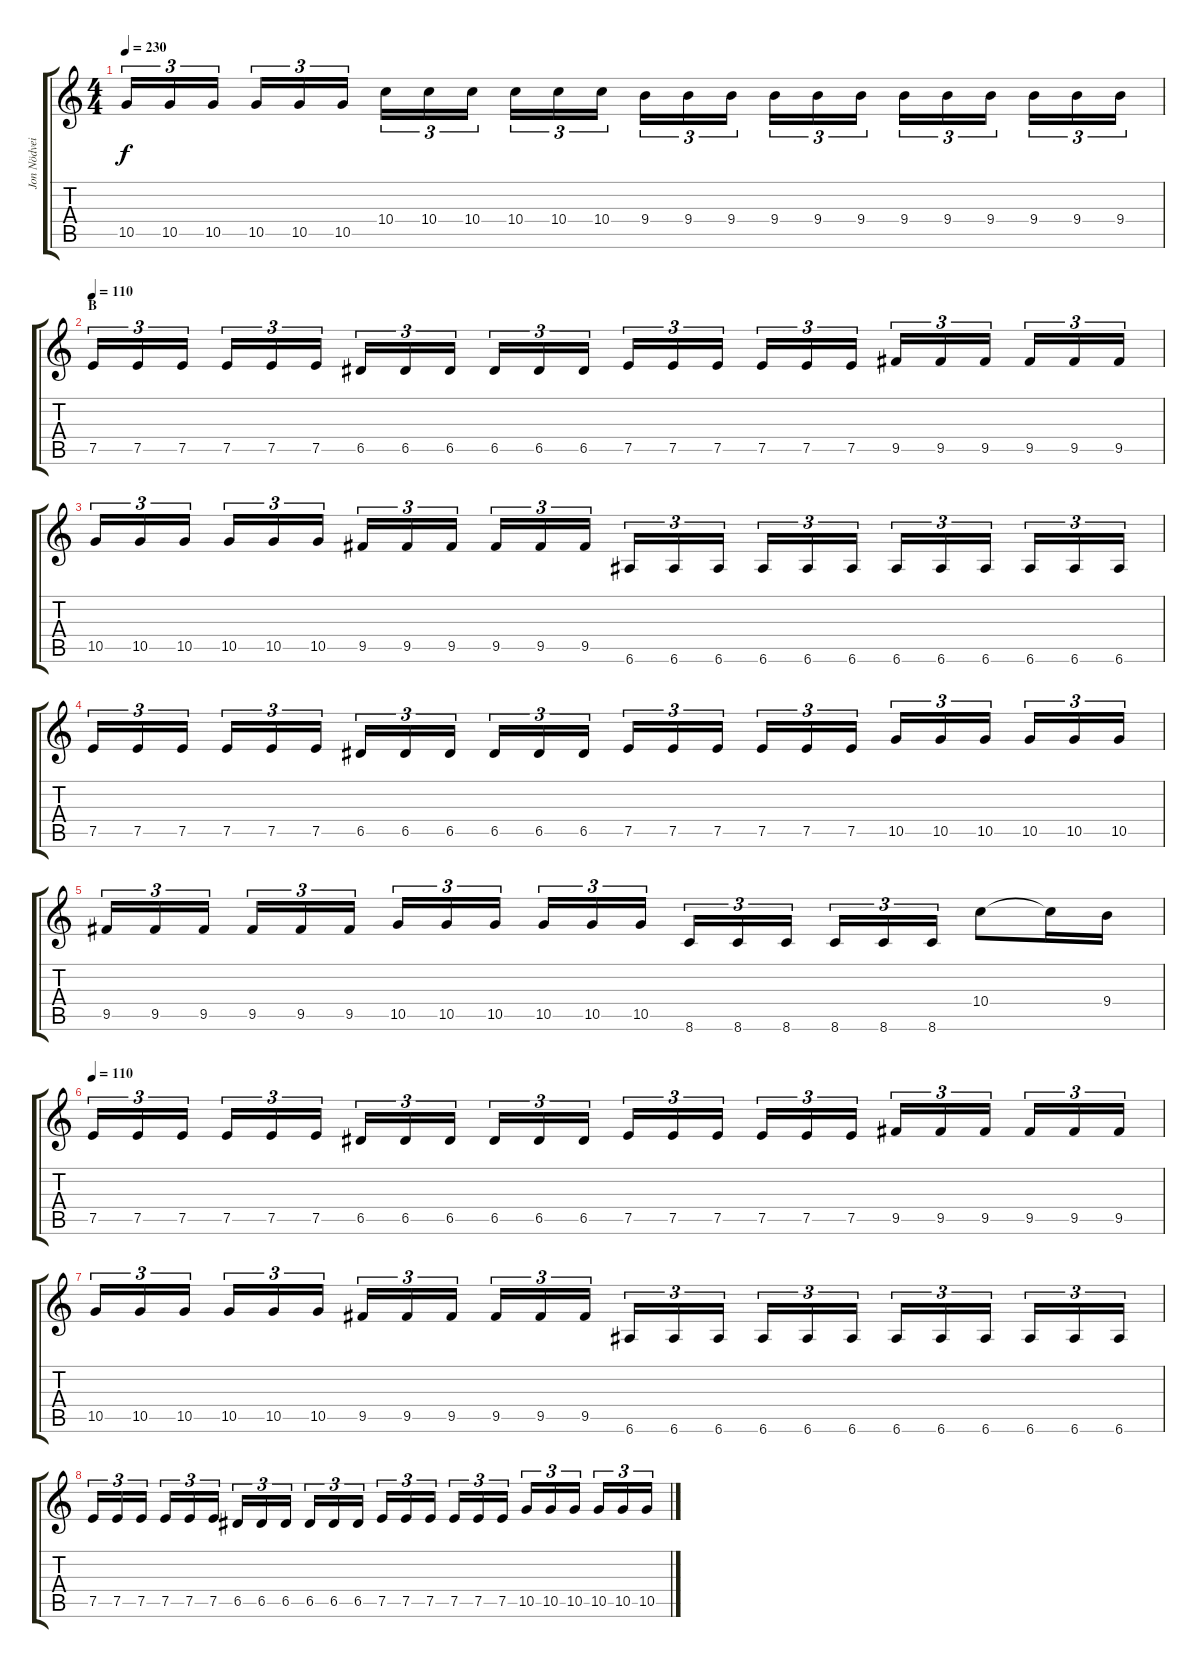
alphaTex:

\track ("Jon Nödveidt" "Jon Nödvei") {instrument distortionguitar}
\staff {score tabs}
\tuning (E4 B3 G3 D3 A2 E2) {hide}
\ts (4 4)
\tempo 230
\clef g2
\ks c
10.5.16{tu (3 2) dy f} 10.5.16{tu (3 2)} 10.5.16{tu (3 2)} 10.5.16{tu (3 2)} 10.5.16{tu (3 2)} 10.5.16{tu (3 2)} 10.4.16{tu (3 2)} 10.4.16{tu (3 2)} 10.4.16{tu (3 2)} 10.4.16{tu (3 2)} 10.4.16{tu (3 2)} 10.4.16{tu (3 2)} 9.4.16{tu (3 2)} 9.4.16{tu (3 2)} 9.4.16{tu (3 2)} 9.4.16{tu (3 2)} 9.4.16{tu (3 2)} 9.4.16{tu (3 2)} 9.4.16{tu (3 2)} 9.4.16{tu (3 2)} 9.4.16{tu (3 2)} 9.4.16{tu (3 2)} 9.4.16{tu (3 2)} 9.4.16{tu (3 2)} |
\section ("" "B")
\tempo 110
7.5.16{tu (3 2)} 7.5.16{tu (3 2)} 7.5.16{tu (3 2)} 7.5.16{tu (3 2)} 7.5.16{tu (3 2)} 7.5.16{tu (3 2)} 6.5.16{tu (3 2)} 6.5.16{tu (3 2)} 6.5.16{tu (3 2)} 6.5.16{tu (3 2)} 6.5.16{tu (3 2)} 6.5.16{tu (3 2)} 7.5.16{tu (3 2)} 7.5.16{tu (3 2)} 7.5.16{tu (3 2)} 7.5.16{tu (3 2)} 7.5.16{tu (3 2)} 7.5.16{tu (3 2)} 9.5.16{tu (3 2)} 9.5.16{tu (3 2)} 9.5.16{tu (3 2)} 9.5.16{tu (3 2)} 9.5.16{tu (3 2)} 9.5.16{tu (3 2)} |
10.5.16{tu (3 2)} 10.5.16{tu (3 2)} 10.5.16{tu (3 2)} 10.5.16{tu (3 2)} 10.5.16{tu (3 2)} 10.5.16{tu (3 2)} 9.5.16{tu (3 2)} 9.5.16{tu (3 2)} 9.5.16{tu (3 2)} 9.5.16{tu (3 2)} 9.5.16{tu (3 2)} 9.5.16{tu (3 2)} 6.6.16{tu (3 2)} 6.6.16{tu (3 2)} 6.6.16{tu (3 2)} 6.6.16{tu (3 2)} 6.6.16{tu (3 2)} 6.6.16{tu (3 2)} 6.6.16{tu (3 2)} 6.6.16{tu (3 2)} 6.6.16{tu (3 2)} 6.6.16{tu (3 2)} 6.6.16{tu (3 2)} 6.6.16{tu (3 2)} |
7.5.16{tu (3 2)} 7.5.16{tu (3 2)} 7.5.16{tu (3 2)} 7.5.16{tu (3 2)} 7.5.16{tu (3 2)} 7.5.16{tu (3 2)} 6.5.16{tu (3 2)} 6.5.16{tu (3 2)} 6.5.16{tu (3 2)} 6.5.16{tu (3 2)} 6.5.16{tu (3 2)} 6.5.16{tu (3 2)} 7.5.16{tu (3 2)} 7.5.16{tu (3 2)} 7.5.16{tu (3 2)} 7.5.16{tu (3 2)} 7.5.16{tu (3 2)} 7.5.16{tu (3 2)} 10.5.16{tu (3 2)} 10.5.16{tu (3 2)} 10.5.16{tu (3 2)} 10.5.16{tu (3 2)} 10.5.16{tu (3 2)} 10.5.16{tu (3 2)} |
9.5.16{tu (3 2)} 9.5.16{tu (3 2)} 9.5.16{tu (3 2)} 9.5.16{tu (3 2)} 9.5.16{tu (3 2)} 9.5.16{tu (3 2)} 10.5.16{tu (3 2)} 10.5.16{tu (3 2)} 10.5.16{tu (3 2)} 10.5.16{tu (3 2)} 10.5.16{tu (3 2)} 10.5.16{tu (3 2)} 8.6.16{tu (3 2)} 8.6.16{tu (3 2)} 8.6.16{tu (3 2)} 8.6.16{tu (3 2)} 8.6.16{tu (3 2)} 8.6.16{tu (3 2)} 10.4.8 10.4{t}.16 9.4.16 |
\tempo 110
7.5.16{tu (3 2)} 7.5.16{tu (3 2)} 7.5.16{tu (3 2)} 7.5.16{tu (3 2)} 7.5.16{tu (3 2)} 7.5.16{tu (3 2)} 6.5.16{tu (3 2)} 6.5.16{tu (3 2)} 6.5.16{tu (3 2)} 6.5.16{tu (3 2)} 6.5.16{tu (3 2)} 6.5.16{tu (3 2)} 7.5.16{tu (3 2)} 7.5.16{tu (3 2)} 7.5.16{tu (3 2)} 7.5.16{tu (3 2)} 7.5.16{tu (3 2)} 7.5.16{tu (3 2)} 9.5.16{tu (3 2)} 9.5.16{tu (3 2)} 9.5.16{tu (3 2)} 9.5.16{tu (3 2)} 9.5.16{tu (3 2)} 9.5.16{tu (3 2)} |
10.5.16{tu (3 2)} 10.5.16{tu (3 2)} 10.5.16{tu (3 2)} 10.5.16{tu (3 2)} 10.5.16{tu (3 2)} 10.5.16{tu (3 2)} 9.5.16{tu (3 2)} 9.5.16{tu (3 2)} 9.5.16{tu (3 2)} 9.5.16{tu (3 2)} 9.5.16{tu (3 2)} 9.5.16{tu (3 2)} 6.6.16{tu (3 2)} 6.6.16{tu (3 2)} 6.6.16{tu (3 2)} 6.6.16{tu (3 2)} 6.6.16{tu (3 2)} 6.6.16{tu (3 2)} 6.6.16{tu (3 2)} 6.6.16{tu (3 2)} 6.6.16{tu (3 2)} 6.6.16{tu (3 2)} 6.6.16{tu (3 2)} 6.6.16{tu (3 2)} |
7.5.16{tu (3 2)} 7.5.16{tu (3 2)} 7.5.16{tu (3 2)} 7.5.16{tu (3 2)} 7.5.16{tu (3 2)} 7.5.16{tu (3 2)} 6.5.16{tu (3 2)} 6.5.16{tu (3 2)} 6.5.16{tu (3 2)} 6.5.16{tu (3 2)} 6.5.16{tu (3 2)} 6.5.16{tu (3 2)} 7.5.16{tu (3 2)} 7.5.16{tu (3 2)} 7.5.16{tu (3 2)} 7.5.16{tu (3 2)} 7.5.16{tu (3 2)} 7.5.16{tu (3 2)} 10.5.16{tu (3 2)} 10.5.16{tu (3 2)} 10.5.16{tu (3 2)} 10.5.16{tu (3 2)} 10.5.16{tu (3 2)} 10.5.16{tu (3 2)}
